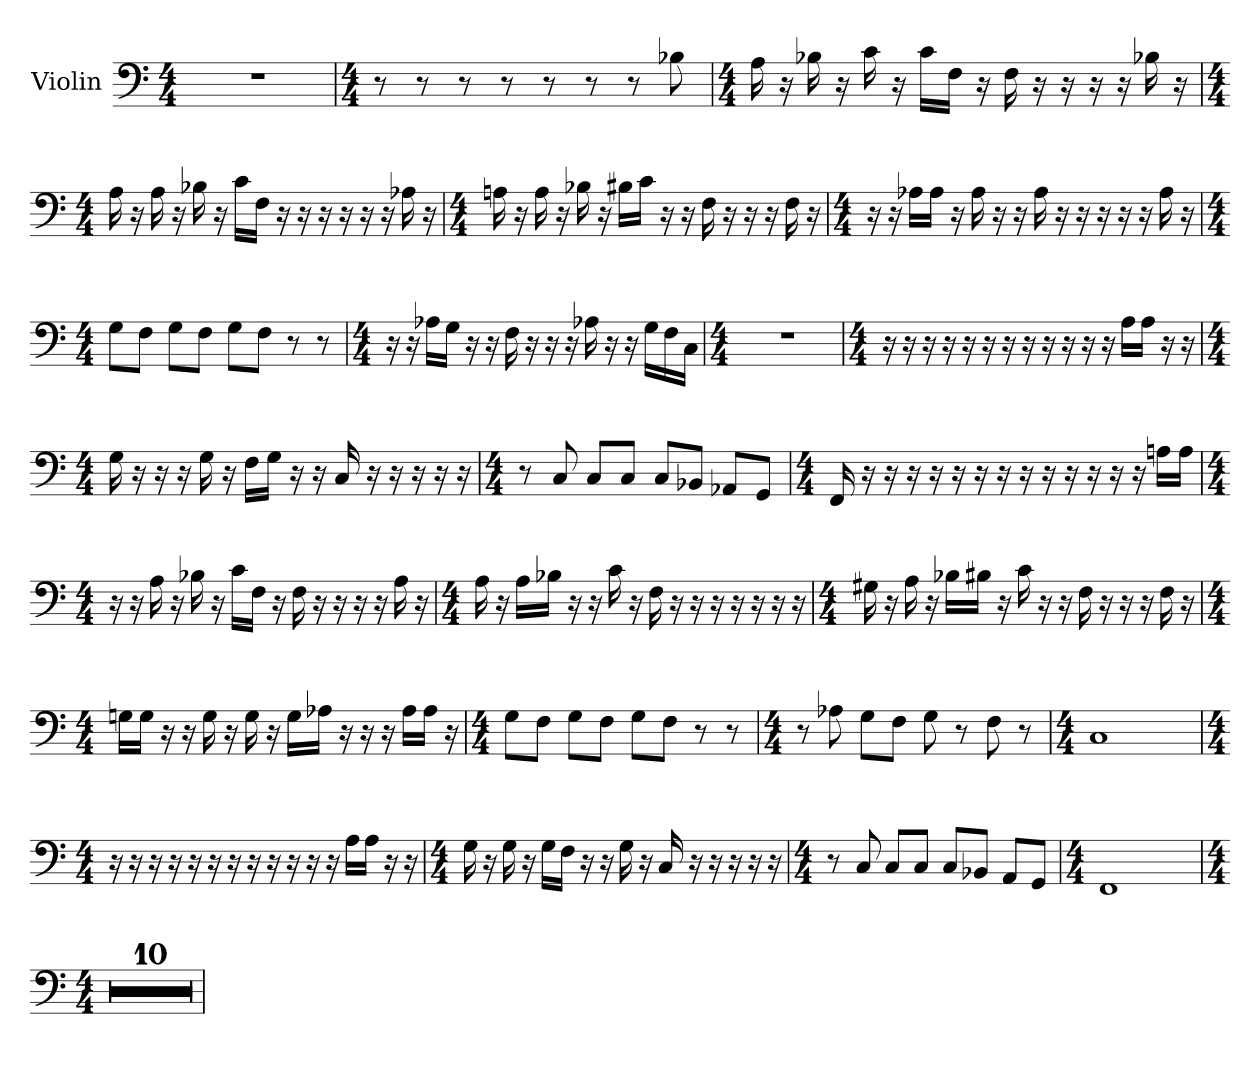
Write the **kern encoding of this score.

**kern
*part1
*staff1
*I"Violin
*I'Vln
*M4/4
=
1r
=
*M4/4
8r
8r
8r
8r
8r
8r
8r
8B-X
=
*M4/4
16A
16r
16B-X
16r
16c
16r
16cLL
16FJJ
16r
16F
16r
16r
16r
16r
16B-X
16r
=
*M4/4
16A
16r
16A
16r
16B-X
16r
16cLL
16FJJ
16r
16r
16r
16r
16r
16r
16A-X
16r
=
*M4/4
16An
16r
16A
16r
16B-X
16r
16B#XLL
16cJJ
16r
16r
16F
16r
16r
16r
16F
16r
=
*M4/4
16r
16r
16A-XLL
16A-JJ
16r
16A-
16r
16r
16A-
16r
16r
16r
16r
16r
16A-
16r
=
*M4/4
8GL
8FJ
8GL
8FJ
8GL
8FJ
8r
8r
=
*M4/4
16r
16r
16A-XLL
16GJJ
16r
16r
16F
16r
16r
16r
16A-X
16r
16r
16GLL
16F
16CJJ
=
*M4/4
1r
=
*M4/4
16r
16r
16r
16r
16r
16r
16r
16r
16r
16r
16r
16r
16ALL
16AJJ
16r
16r
=
*M4/4
16G
16r
16r
16r
16G
16r
16FLL
16GJJ
16r
16r
16C
16r
16r
16r
16r
16r
=
*M4/4
8r
8C
8CL
8CJ
8CL
8BB-XJ
8AA-XL
8GGJ
=
*M4/4
16FF
16r
16r
16r
16r
16r
16r
16r
16r
16r
16r
16r
16r
16r
16AnLL
16AJJ
=
*M4/4
16r
16r
16A
16r
16B-X
16r
16cLL
16FJJ
16r
16F
16r
16r
16r
16r
16A
16r
=
*M4/4
16A
16r
16ALL
16B-XJJ
16r
16r
16c
16r
16F
16r
16r
16r
16r
16r
16r
16r
=
*M4/4
16G#X
16r
16A
16r
16B-XLL
16B#XJJ
16r
16c
16r
16r
16F
16r
16r
16r
16F
16r
=
*M4/4
16GnLL
16GJJ
16r
16r
16G
16r
16G
16r
16GLL
16A-XJJ
16r
16r
16r
16A-LL
16A-JJ
16r
=
*M4/4
8GL
8FJ
8GL
8FJ
8GL
8FJ
8r
8r
=
*M4/4
8r
8A-X
8GL
8FJ
8G
8r
8F
8r
=
*M4/4
1C
=
*M4/4
16r
16r
16r
16r
16r
16r
16r
16r
16r
16r
16r
16r
16ALL
16AJJ
16r
16r
=
*M4/4
16G
16r
16G
16r
16GLL
16FJJ
16r
16r
16G
16r
16C
16r
16r
16r
16r
16r
=
*M4/4
8r
8C
8CL
8CJ
8CL
8BB-XJ
8AAL
8GGJ
=
*M4/4
1FF
=
*M4/4
1r
=
*M4/4
1r
=
*M4/4
1r
=
*M4/4
1r
=
*M4/4
1r
=
*M4/4
1r
=
*M4/4
1r
=
*M4/4
1r
=
*M4/4
1r
=
*M4/4
1r
=
*-
